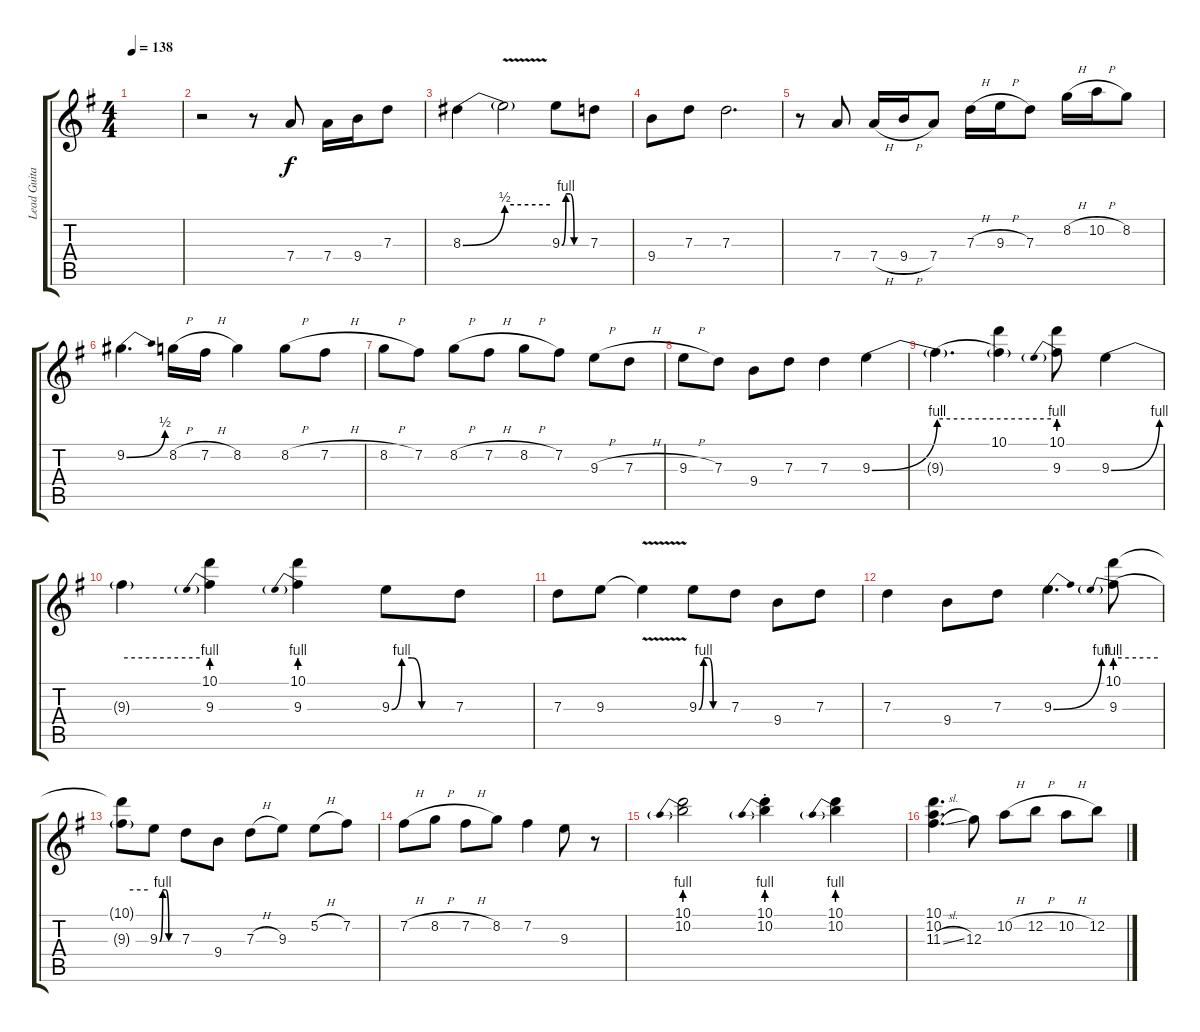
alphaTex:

\track ("Lead Guitar" "Lead Guita") {instrument overdrivenguitar}
\staff {score tabs}
\tuning (E4 B3 G3 D3 A2 E2) {hide}
\ts (4 4)
\tempo 138
\clef g2
\ks g
|
r.2 r.8 7.4.8 7.4.16 9.4.16 7.3.8 |
8.3{be (bend 0 0 60 2)}.4 8.3{be (hold 0 2 60 2) v t}.2 9.3{be (custom 0 0 10 4 20 4 30 0 60 0)}.8 7.3.8 |
9.4.8 7.3.8 7.3.2{d} |
r.8 7.4.8 7.4{h}.16 9.4{h}.16 7.4.8 7.3{h}.16 9.3{h}.16 7.3.8 8.2{h}.16 10.2{h}.16 8.2.8 |
9.2{be (bend 0 0 60 2)}.4{d} 8.2{h}.16 7.2{h}.16 8.2.4 8.2{h}.8 7.2{h}.8 |
8.2{h}.8 7.2.8 8.2{h}.8 7.2{h}.8 8.2{h}.8 7.2.8 9.3{h}.8 7.3{h}.8 |
9.3{h}.8 7.3.8 9.4.8 7.3.8 7.3.4 9.3{be (bend 0 0 60 4)}.4 |
9.3{be (hold 0 4 60 4) t}.4{d} (10.1 9.3{t}).4 (10.1 9.3{be (prebend 0 4 60 4)}).8 9.3{be (bend 0 0 60 4)}.4 |
9.3{be (hold 0 4 60 4) t}.4 (10.1 9.3{be (prebend 0 4 60 4)}).4 (10.1 9.3{be (prebend 0 4 60 4)}).4 9.3{be (custom 0 0 10 4 20 4 30 0 60 0)}.8 7.3.8 |
7.3.8 9.3.8 9.3{v t}.4 9.3{be (custom 0 0 10 4 20 4 30 0 60 0)}.8 7.3.8 9.4.8 7.3.8 |
7.3.4 9.4.8 7.3.8 9.3{be (bend 0 0 60 4)}.4{d} (10.1 9.3{be (prebend 0 4 60 4)}).8 |
(10.1{t} 9.3{be (hold 0 4 60 4) t}).8 9.3{be (custom 0 0 10 4 20 4 30 0 60 0)}.8 7.3.8 9.4.8 7.3{h}.8 9.3.8 5.2{h}.8 7.2.8 |
7.2{h}.8 8.2{h}.8 7.2{h}.8 8.2.8 7.2.4 9.3.8 r.8 |
(10.1 10.2{be (prebend 0 4 60 4)}).2 (10.1{st} 10.2{be (prebend 0 4 60 4)}).4 (10.1 10.2{be (prebend 0 4 60 4)}).4 |
(10.1 10.2 11.3{sl}).4{d} 12.3.8 10.2{h}.8 12.2{h}.8 10.2{h}.8 12.2.8
